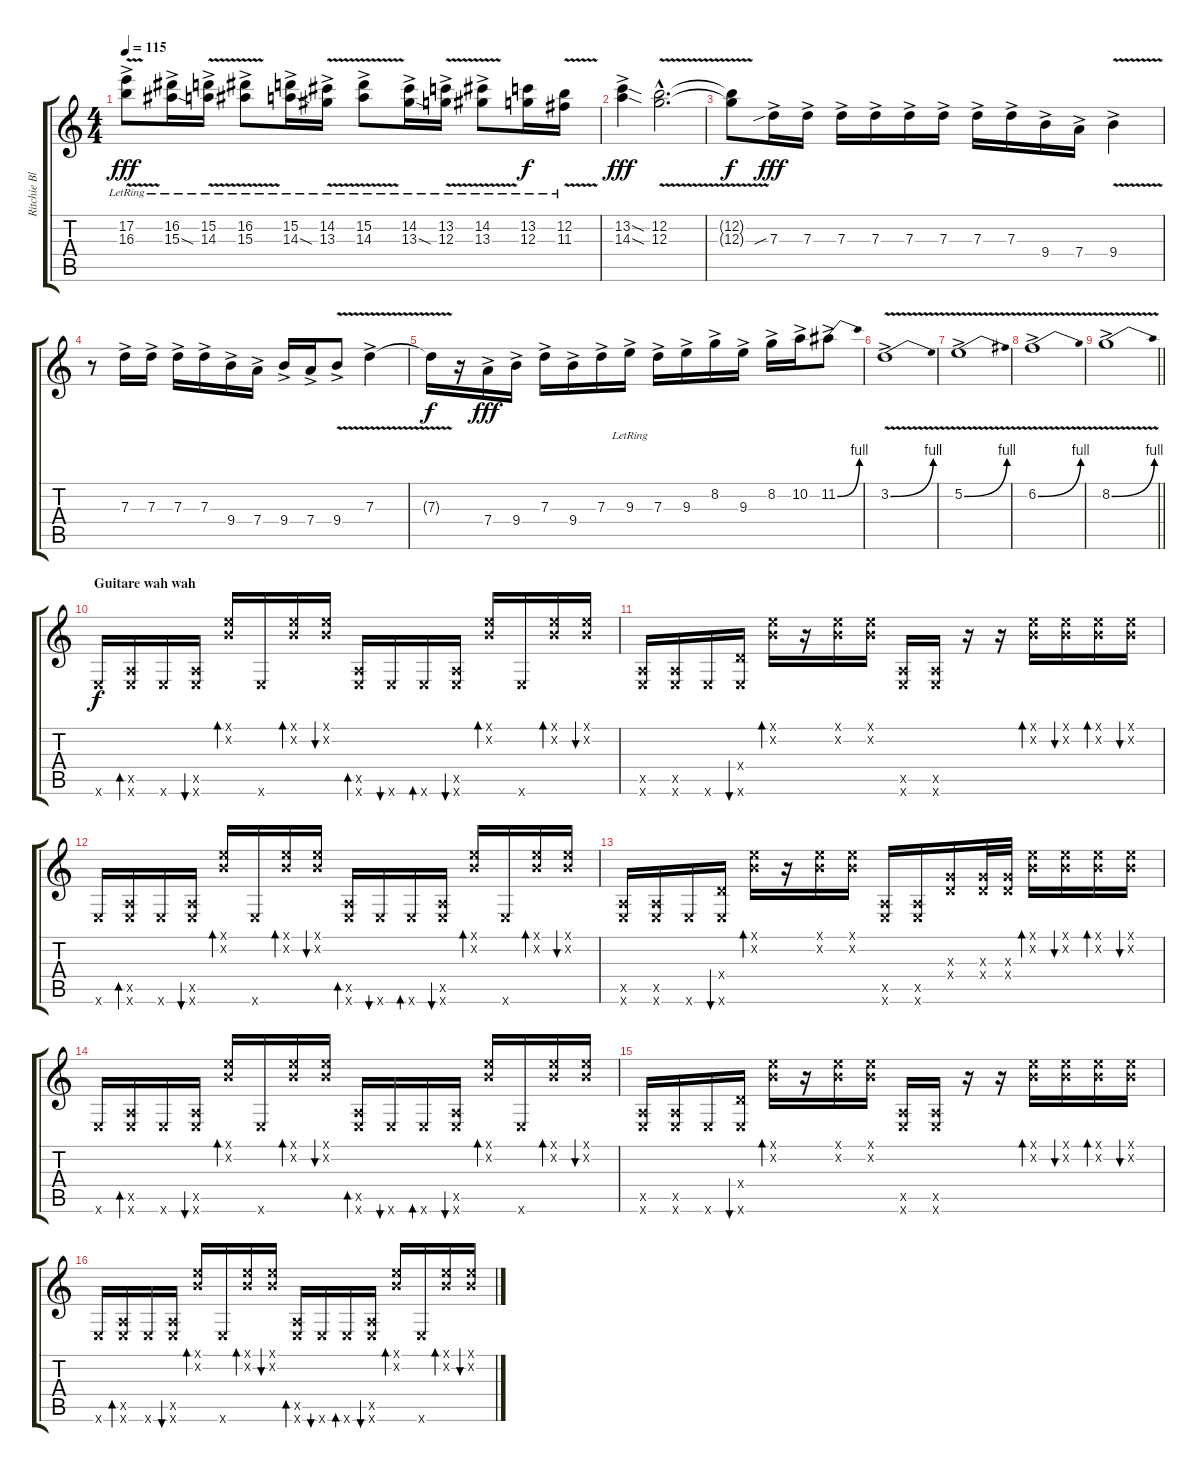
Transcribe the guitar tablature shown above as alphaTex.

\track ("Ritchie Blackmore" "Ritchie Bl") {instrument distortionguitar}
\staff {score tabs}
\tuning (E4 B3 G3 D3 A2 E2) {hide}
\ts (4 4)
\tempo 115
\clef g2
\ks c
(17.2{v lr} 16.3{v ac}).8{dy fff} (16.2{lr} 15.3{sod ac}).16 (15.2{v lr} 14.3{v ac}).16 (16.2{v lr} 15.3{v ac}).8 (15.2{lr} 14.3{sod ac}).16 (14.2{lr} 13.3{v ac}).16 (15.2{v lr} 14.3{v ac}).8 (14.2{lr} 13.3{sod ac}).16 (13.2{lr} 12.3{v ac}).16 (14.2{v lr} 13.3{v ac}).8 (13.2{lr} 12.3{lr}).16{dy f} (12.2{v lr} 11.3{v lr}).16 |
(13.2{sod ac} 14.3{sod ac}).4{dy fff} (12.2{v hac} 12.3{v hac}).2{d} |
(12.2{t} 12.3{t}).8{dy f} 7.3{sib ac}.16{dy fff} 7.3{ac}.16 7.3{ac}.16 7.3{ac}.16 7.3{ac}.16 7.3{ac}.16 7.3{ac}.16 7.3{ac}.16 9.4{ac}.16 7.4{ac}.16 9.4{v ac}.4 |
r.8 7.3{ac}.16 7.3{ac}.16 7.3{ac}.16 7.3{ac}.16 9.4{ac}.16 7.4{ac}.16 9.4{ac}.16 7.4{ac}.16 9.4{v ac}.8 7.3{v ac}.4 |
7.3{t}.16{dy f} r.16 7.4{ac}.16{dy fff} 9.4{ac}.16 7.3{ac}.16 9.4{ac}.16 7.3{ac}.16 9.3{ac lr}.16 7.3{ac}.16 9.3{ac}.16 8.2{ac}.16 9.3{ac}.16 8.2{ac}.16 10.2{ac}.16 11.2{be (bend 0 0 60 4) ac}.8 |
3.2{be (bend 0 0 60 4) v ac}.1{balance 16} |
5.2{be (bend 0 0 60 4) v ac}.1 |
6.2{be (bend 0 0 60 4) v ac}.1 |
\barLineRight lightlight
8.2{be (bend 0 0 60 4) v ac}.1 |
\section ("" "Guitare wah wah")
0.6{x}.16{dy f balance 8} (0.5{x} 0.6{x}).16{bd 60} 0.6{x}.16 (0.5{x} 0.6{x}).16{bu 120} (0.1{x} 0.2{x}).16{bd 120} 0.6{x}.16 (0.1{x} 0.2{x}).16{bd 120} (0.1{x} 0.2{x}).16{bu 120} (0.5{x} 0.6{x}).16{bd 120} 0.6{x}.16{bu 120} 0.6{x}.16{bd 120} (0.5{x} 0.6{x}).16{bu 120} (0.1{x} 0.2{x}).16{bd 120} 0.6{x}.16 (0.1{x} 0.2{x}).16{bd 120} (0.1{x} 0.2{x}).16{bu 120} |
(0.5{x} 0.6{x}).16 (0.5{x} 0.6{x}).16 0.6{x}.16 (0.4{x} 0.6{x}).16{bu 120} (0.1{x} 0.2{x}).16{bd 120} r.16 (0.1{x} 0.2{x}).16 (0.1{x} 0.2{x}).16 (0.5{x} 0.6{x}).16 (0.5{x} 0.6{x}).16 r.16 r.16 (0.1{x} 0.2{x}).16{bd 120} (0.1{x} 0.2{x}).16{bu 120} (0.1{x} 0.2{x}).16{bd 120} (0.1{x} 0.2{x}).16{bu 120} |
0.6{x}.16 (0.5{x} 0.6{x}).16{bd 60} 0.6{x}.16 (0.5{x} 0.6{x}).16{bu 120} (0.1{x} 0.2{x}).16{bd 120} 0.6{x}.16 (0.1{x} 0.2{x}).16{bd 120} (0.1{x} 0.2{x}).16{bu 120} (0.5{x} 0.6{x}).16{bd 120} 0.6{x}.16{bu 120} 0.6{x}.16{bd 120} (0.5{x} 0.6{x}).16{bu 120} (0.1{x} 0.2{x}).16{bd 120} 0.6{x}.16 (0.1{x} 0.2{x}).16{bd 120} (0.1{x} 0.2{x}).16{bu 120} |
(0.5{x} 0.6{x}).16 (0.5{x} 0.6{x}).16 0.6{x}.16 (0.4{x} 0.6{x}).16{bu 120} (0.1{x} 0.2{x}).16{bd 120} r.16 (0.1{x} 0.2{x}).16 (0.1{x} 0.2{x}).16 (0.5{x} 0.6{x}).16 (0.5{x} 0.6{x}).16 (0.3{x} 0.4{x}).16 (0.3{x} 0.4{x}).32 (0.3{x} 0.4{x}).32 (0.1{x} 0.2{x}).16{bd 120} (0.1{x} 0.2{x}).16{bu 120} (0.1{x} 0.2{x}).16{bd 120} (0.1{x} 0.2{x}).16{bu 120} |
0.6{x}.16 (0.5{x} 0.6{x}).16{bd 60} 0.6{x}.16 (0.5{x} 0.6{x}).16{bu 120} (0.1{x} 0.2{x}).16{bd 120} 0.6{x}.16 (0.1{x} 0.2{x}).16{bd 120} (0.1{x} 0.2{x}).16{bu 120} (0.5{x} 0.6{x}).16{bd 120} 0.6{x}.16{bu 120} 0.6{x}.16{bd 120} (0.5{x} 0.6{x}).16{bu 120} (0.1{x} 0.2{x}).16{bd 120} 0.6{x}.16 (0.1{x} 0.2{x}).16{bd 120} (0.1{x} 0.2{x}).16{bu 120} |
(0.5{x} 0.6{x}).16 (0.5{x} 0.6{x}).16 0.6{x}.16 (0.4{x} 0.6{x}).16{bu 120} (0.1{x} 0.2{x}).16{bd 120} r.16 (0.1{x} 0.2{x}).16 (0.1{x} 0.2{x}).16 (0.5{x} 0.6{x}).16 (0.5{x} 0.6{x}).16 r.16 r.16 (0.1{x} 0.2{x}).16{bd 120} (0.1{x} 0.2{x}).16{bu 120} (0.1{x} 0.2{x}).16{bd 120} (0.1{x} 0.2{x}).16{bu 120} |
0.6{x}.16 (0.5{x} 0.6{x}).16{bd 60} 0.6{x}.16 (0.5{x} 0.6{x}).16{bu 120} (0.1{x} 0.2{x}).16{bd 120} 0.6{x}.16 (0.1{x} 0.2{x}).16{bd 120} (0.1{x} 0.2{x}).16{bu 120} (0.5{x} 0.6{x}).16{bd 120} 0.6{x}.16{bu 120} 0.6{x}.16{bd 120} (0.5{x} 0.6{x}).16{bu 120} (0.1{x} 0.2{x}).16{bd 120} 0.6{x}.16 (0.1{x} 0.2{x}).16{bd 120} (0.1{x} 0.2{x}).16{bu 120}
